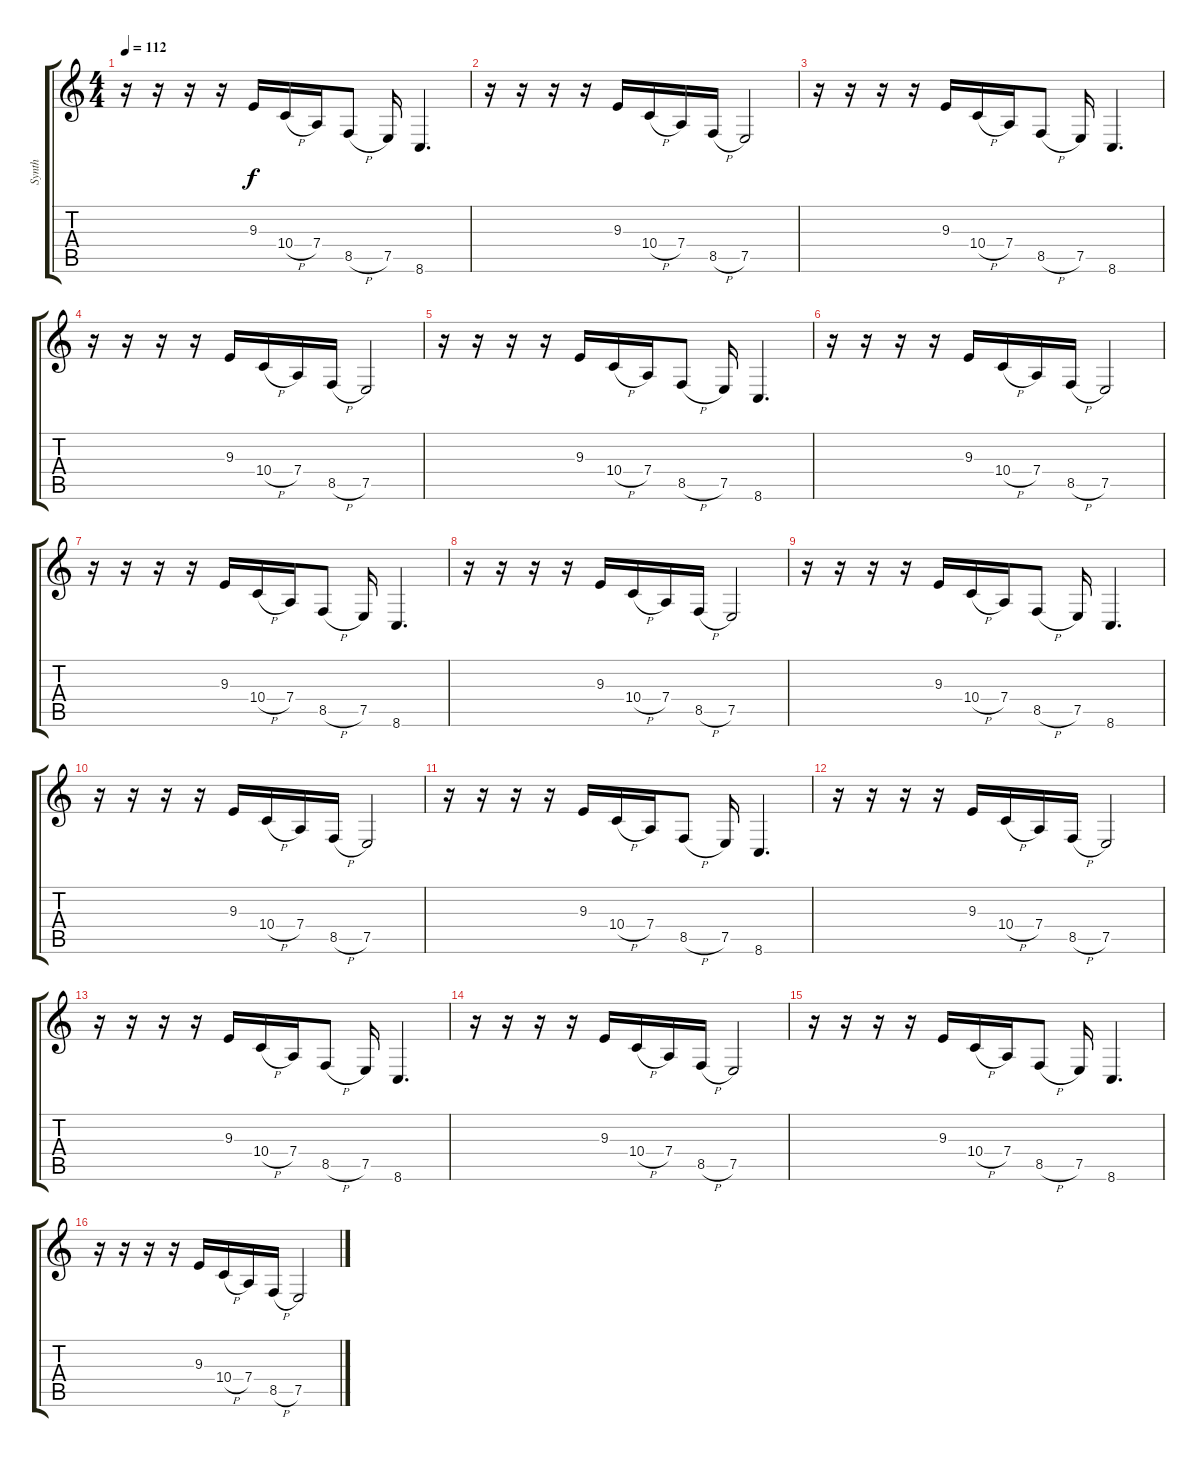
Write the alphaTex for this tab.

\track ("Synth" "Synth") {instrument lead1square}
\staff {score tabs}
\tuning (E4 B3 G3 D3 A2 E2) {hide}
\ts (4 4)
\tempo 112
\clef g2
\ks c
r.16{dy f} r.16 r.16 r.16 9.3.16 10.4{h}.16 7.4.16 8.5{h}.8 7.5.16 8.6.4{d} |
r.16 r.16 r.16 r.16 9.3.16 10.4{h}.16 7.4.16 8.5{h}.16 7.5.2 |
r.16 r.16 r.16 r.16 9.3.16 10.4{h}.16 7.4.16 8.5{h}.8 7.5.16 8.6.4{d} |
r.16 r.16 r.16 r.16 9.3.16 10.4{h}.16 7.4.16 8.5{h}.16 7.5.2 |
r.16 r.16 r.16 r.16 9.3.16 10.4{h}.16 7.4.16 8.5{h}.8 7.5.16 8.6.4{d} |
r.16 r.16 r.16 r.16 9.3.16 10.4{h}.16 7.4.16 8.5{h}.16 7.5.2 |
r.16 r.16 r.16 r.16 9.3.16 10.4{h}.16 7.4.16 8.5{h}.8 7.5.16 8.6.4{d} |
r.16 r.16 r.16 r.16 9.3.16 10.4{h}.16 7.4.16 8.5{h}.16 7.5.2 |
r.16 r.16 r.16 r.16 9.3.16 10.4{h}.16 7.4.16 8.5{h}.8 7.5.16 8.6.4{d} |
r.16 r.16 r.16 r.16 9.3.16 10.4{h}.16 7.4.16 8.5{h}.16 7.5.2 |
r.16 r.16 r.16 r.16 9.3.16 10.4{h}.16 7.4.16 8.5{h}.8 7.5.16 8.6.4{d} |
r.16 r.16 r.16 r.16 9.3.16 10.4{h}.16 7.4.16 8.5{h}.16 7.5.2 |
r.16 r.16 r.16 r.16 9.3.16 10.4{h}.16 7.4.16 8.5{h}.8 7.5.16 8.6.4{d} |
r.16 r.16 r.16 r.16 9.3.16 10.4{h}.16 7.4.16 8.5{h}.16 7.5.2 |
r.16 r.16 r.16 r.16 9.3.16 10.4{h}.16 7.4.16 8.5{h}.8 7.5.16 8.6.4{d} |
r.16 r.16 r.16 r.16 9.3.16 10.4{h}.16 7.4.16 8.5{h}.16 7.5.2
